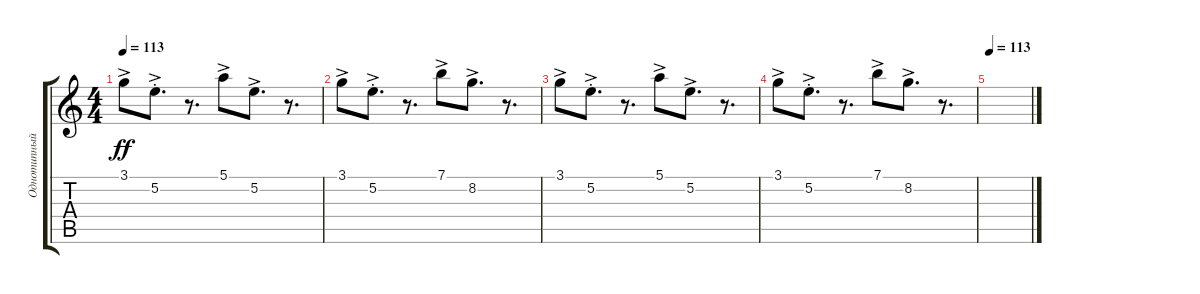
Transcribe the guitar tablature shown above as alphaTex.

\track ("Однотипный " "Однотипный") {instrument electricguitarclean}
\staff {score tabs}
\tuning (E4 B3 G3 D3 A2 E2) {hide}
\ts (4 4)
\tempo 113
\clef g2
\ks c
3.1{ac}.8{dy ff} 5.2{ac st}.8{d} r.8{d} 5.1{ac}.8 5.2{ac}.8{d} r.8{d} |
3.1{ac}.8 5.2{ac st}.8{d} r.8{d} 7.1{ac}.8 8.2{ac}.8{d} r.8{d} |
3.1{ac}.8 5.2{ac st}.8{d} r.8{d} 5.1{ac}.8 5.2{ac}.8{d} r.8{d} |
3.1{ac}.8 5.2{ac st}.8{d} r.8{d} 7.1{ac}.8 8.2{ac}.8{d} r.8{d} |
\tempo 113
